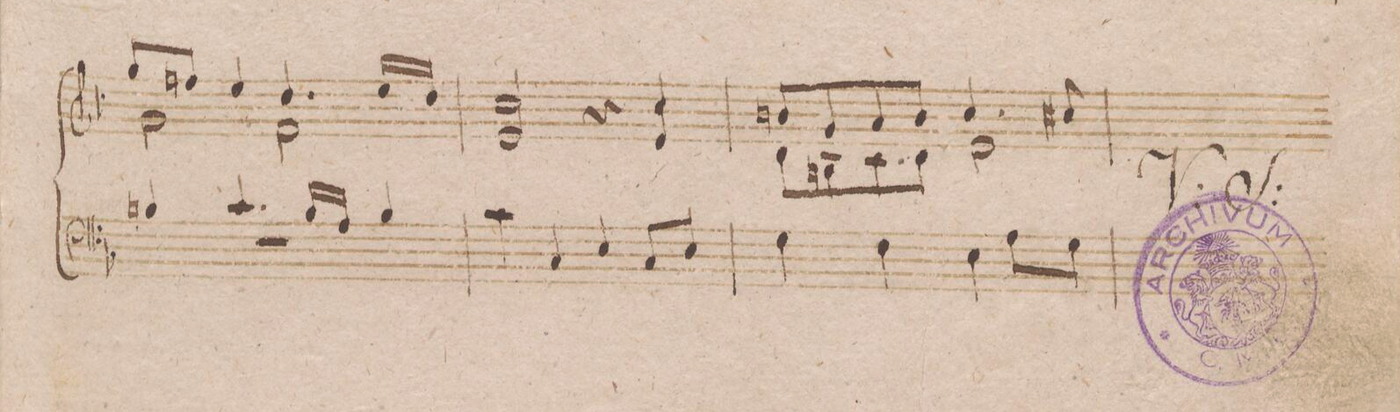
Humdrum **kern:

**kern
*I"Organo.
*clefF4
*k[b-]
*met(c)
*M4/4
*^
4Bn/	1r
4.c/	.
16B/LL	.
16A/JJ	.
4B/	.
*v	*v
=228
4c\
4C/
4E/
8C/L
8E/J
=229
4G\
4F\
4E\
8A\L
8G\J
=230
*-
